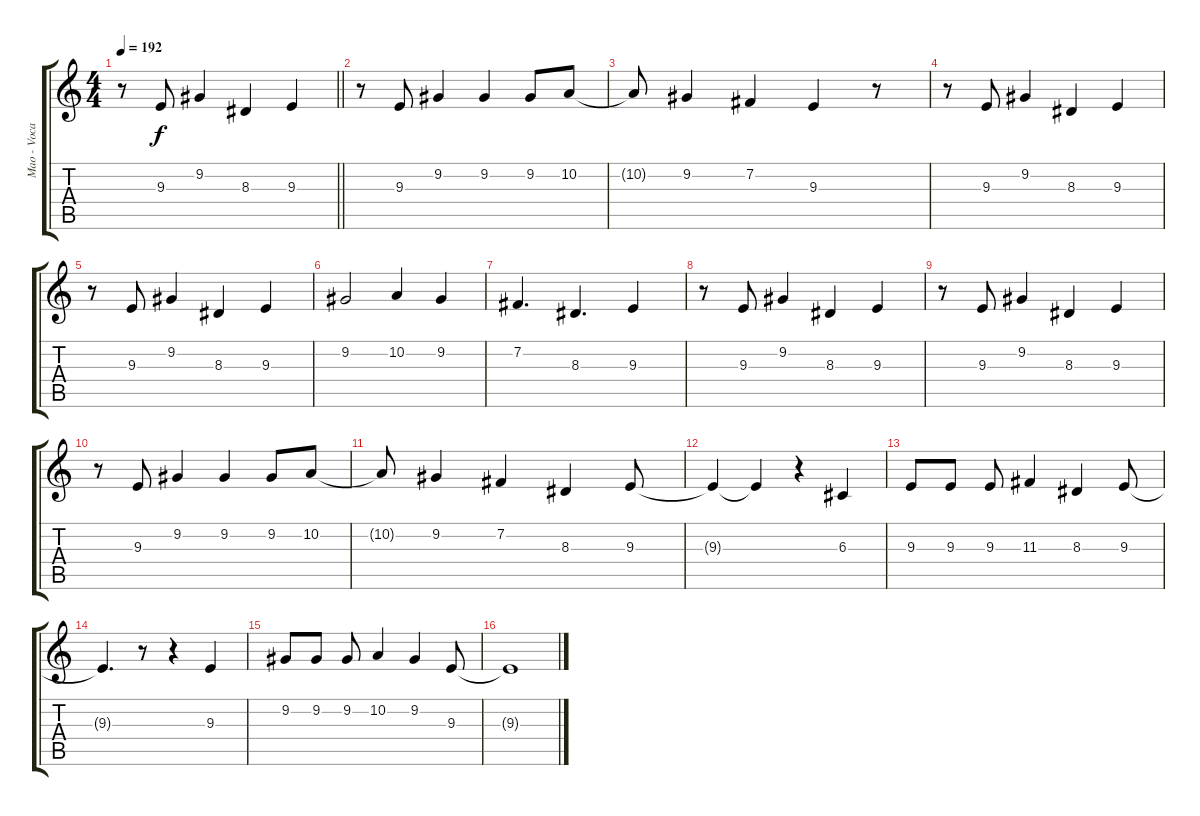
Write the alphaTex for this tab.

\track ("Mao - Vocalist" "Mao - Voca") {instrument acousticgrandpiano}
\staff {score tabs}
\tuning (E4 B3 G3 D3 A2 E2) {hide}
\ts (4 4)
\tempo 192
\clef g2
\barLineRight lightlight
\ks c
r.8{dy f} 9.3.8 9.2.4 8.3.4 9.3.4 |
r.8 9.3.8 9.2.4 9.2.4 9.2.8 10.2.8 |
10.2{t}.8 9.2.4 7.2.4 9.3.4 r.8 |
r.8 9.3.8 9.2.4 8.3.4 9.3.4 |
r.8 9.3.8 9.2.4 8.3.4 9.3.4 |
9.2.2 10.2.4 9.2.4 |
7.2.4{d} 8.3.4{d} 9.3.4 |
r.8 9.3.8 9.2.4 8.3.4 9.3.4 |
r.8 9.3.8 9.2.4 8.3.4 9.3.4 |
r.8 9.3.8 9.2.4 9.2.4 9.2.8 10.2.8 |
10.2{t}.8 9.2.4 7.2.4 8.3.4 9.3.8 |
9.3{t}.4 9.3{t}.4 r.4 6.3.4 |
9.3.8 9.3.8 9.3.8 11.3.4 8.3.4 9.3.8 |
9.3{t}.4{d} r.8 r.4 9.3.4 |
9.2.8 9.2.8 9.2.8 10.2.4 9.2.4 9.3.8 |
9.3{t}.1
